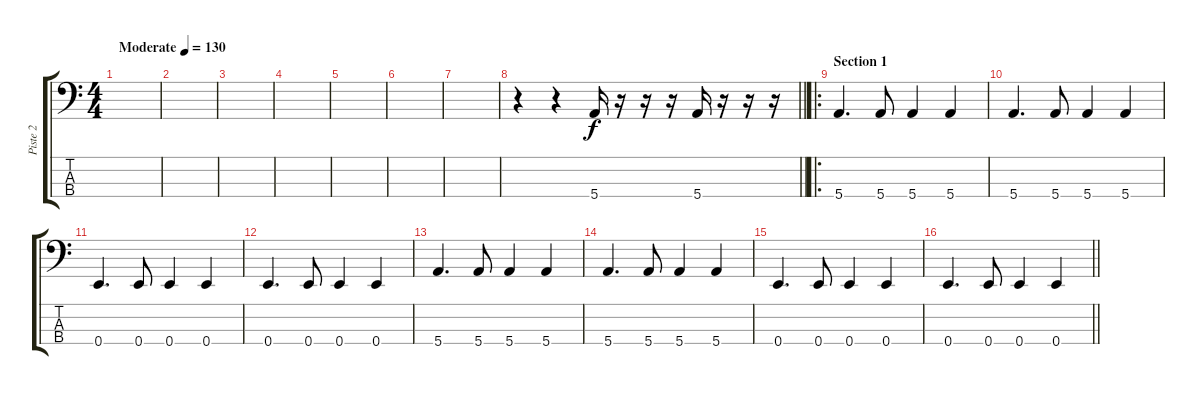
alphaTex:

\track ("Piste 2" "Piste 2") {instrument electricbassfinger}
\staff {score tabs}
\tuning (G2 D2 A1 E1) {hide}
\ts (4 4)
\tempo (130 "Moderate")
\clef f4
\ks c
|
|
|
|
|
|
|
\barLineRight lightlight
r.4 r.4 5.4.16 r.16 r.16 r.16 5.4.16 r.16 r.16 r.16 |
\ro
\section ("" "Section 1")
5.4.4{d} 5.4.8 5.4.4 5.4.4 |
5.4.4{d} 5.4.8 5.4.4 5.4.4 |
0.4.4{d} 0.4.8 0.4.4 0.4.4 |
0.4.4{d} 0.4.8 0.4.4 0.4.4 |
5.4.4{d} 5.4.8 5.4.4 5.4.4 |
5.4.4{d} 5.4.8 5.4.4 5.4.4 |
0.4.4{d} 0.4.8 0.4.4 0.4.4 |
\barLineRight lightlight
0.4.4{d} 0.4.8 0.4.4 0.4.4
